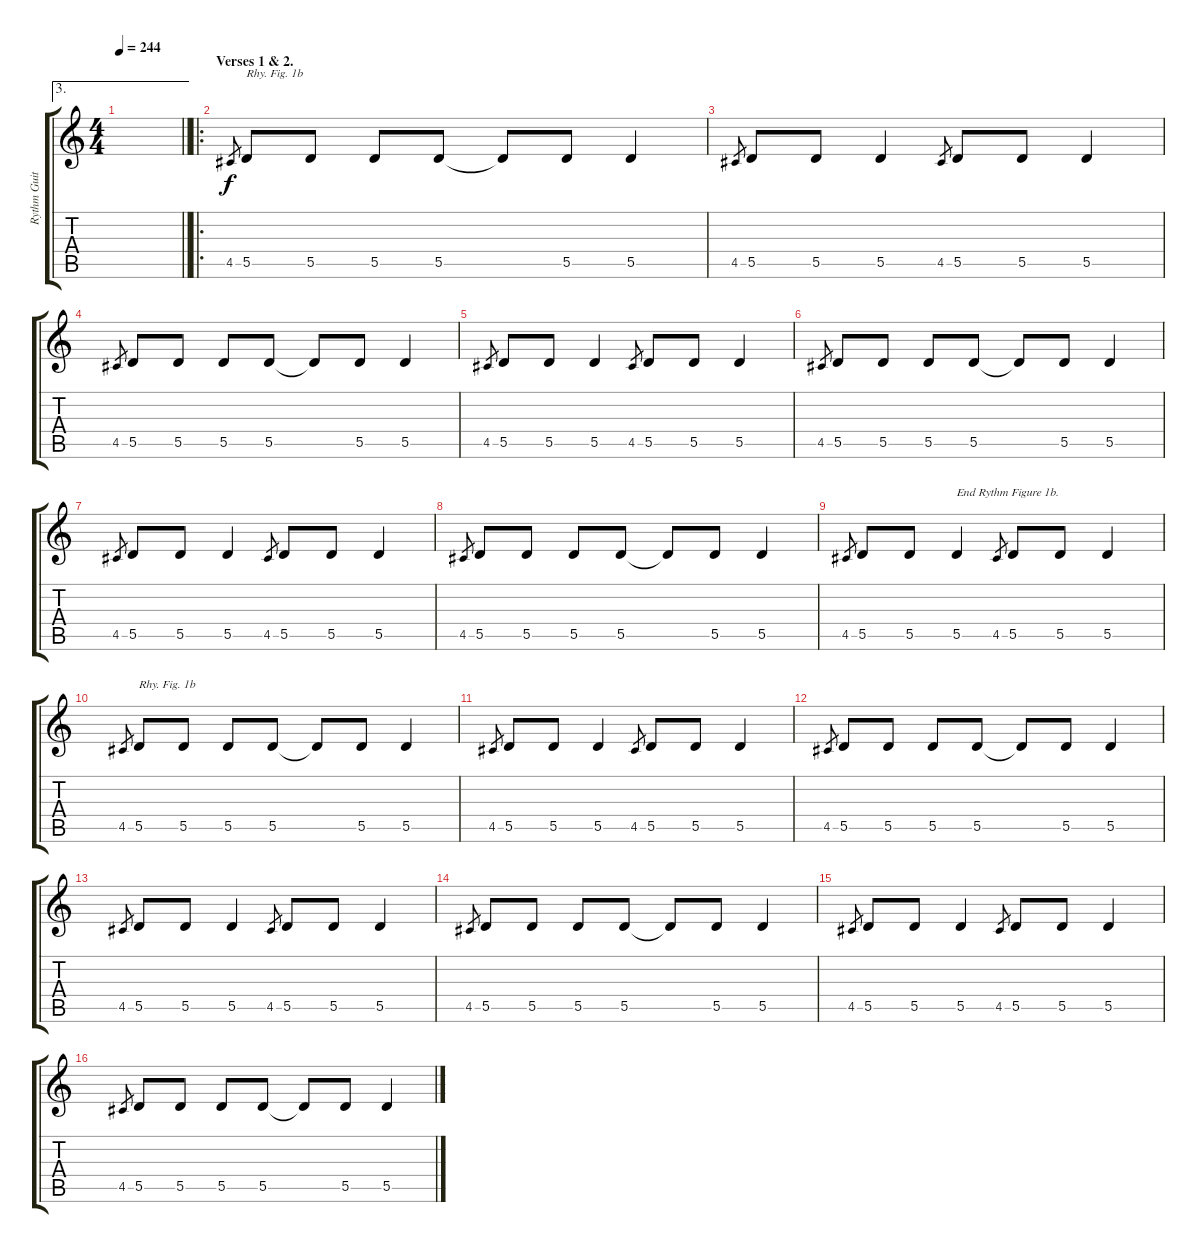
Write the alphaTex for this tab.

\track ("Rythm Guitar 2 (Figure 1b)" "Rythm Guit") {instrument electricguitarclean}
\staff {score tabs}
\tuning (E4 B3 G3 D3 A2 E2) {hide}
\ae 3
\ts (4 4)
\tempo 244
\clef g2
\barLineRight lightlight
\ks c
|
\ro
\section ("" "Verses 1 & 2.")
4.5.8{gr} 5.5.8{txt "Rhy. Fig. 1b"} 5.5.8 5.5.8 5.5.8 5.5{t}.8 5.5.8 5.5.4 |
4.5.8{gr} 5.5.8 5.5.8 5.5.4 4.5.8{gr} 5.5.8 5.5.8 5.5.4 |
4.5.8{gr} 5.5.8 5.5.8 5.5.8 5.5.8 5.5{t}.8 5.5.8 5.5.4 |
4.5.8{gr} 5.5.8 5.5.8 5.5.4 4.5.8{gr} 5.5.8 5.5.8 5.5.4 |
4.5.8{gr} 5.5.8 5.5.8 5.5.8 5.5.8 5.5{t}.8 5.5.8 5.5.4 |
4.5.8{gr} 5.5.8 5.5.8 5.5.4 4.5.8{gr} 5.5.8 5.5.8 5.5.4 |
4.5.8{gr} 5.5.8 5.5.8 5.5.8 5.5.8 5.5{t}.8 5.5.8 5.5.4 |
4.5.8{gr} 5.5.8 5.5.8 5.5.4{txt "End Rythm Figure 1b."} 4.5.8{gr} 5.5.8 5.5.8 5.5.4 |
4.5.8{gr} 5.5.8{txt "Rhy. Fig. 1b"} 5.5.8 5.5.8 5.5.8 5.5{t}.8 5.5.8 5.5.4 |
4.5.8{gr} 5.5.8 5.5.8 5.5.4 4.5.8{gr} 5.5.8 5.5.8 5.5.4 |
4.5.8{gr} 5.5.8 5.5.8 5.5.8 5.5.8 5.5{t}.8 5.5.8 5.5.4 |
4.5.8{gr} 5.5.8 5.5.8 5.5.4 4.5.8{gr} 5.5.8 5.5.8 5.5.4 |
4.5.8{gr} 5.5.8 5.5.8 5.5.8 5.5.8 5.5{t}.8 5.5.8 5.5.4 |
4.5.8{gr} 5.5.8 5.5.8 5.5.4 4.5.8{gr} 5.5.8 5.5.8 5.5.4 |
4.5.8{gr} 5.5.8 5.5.8 5.5.8 5.5.8 5.5{t}.8 5.5.8 5.5.4
